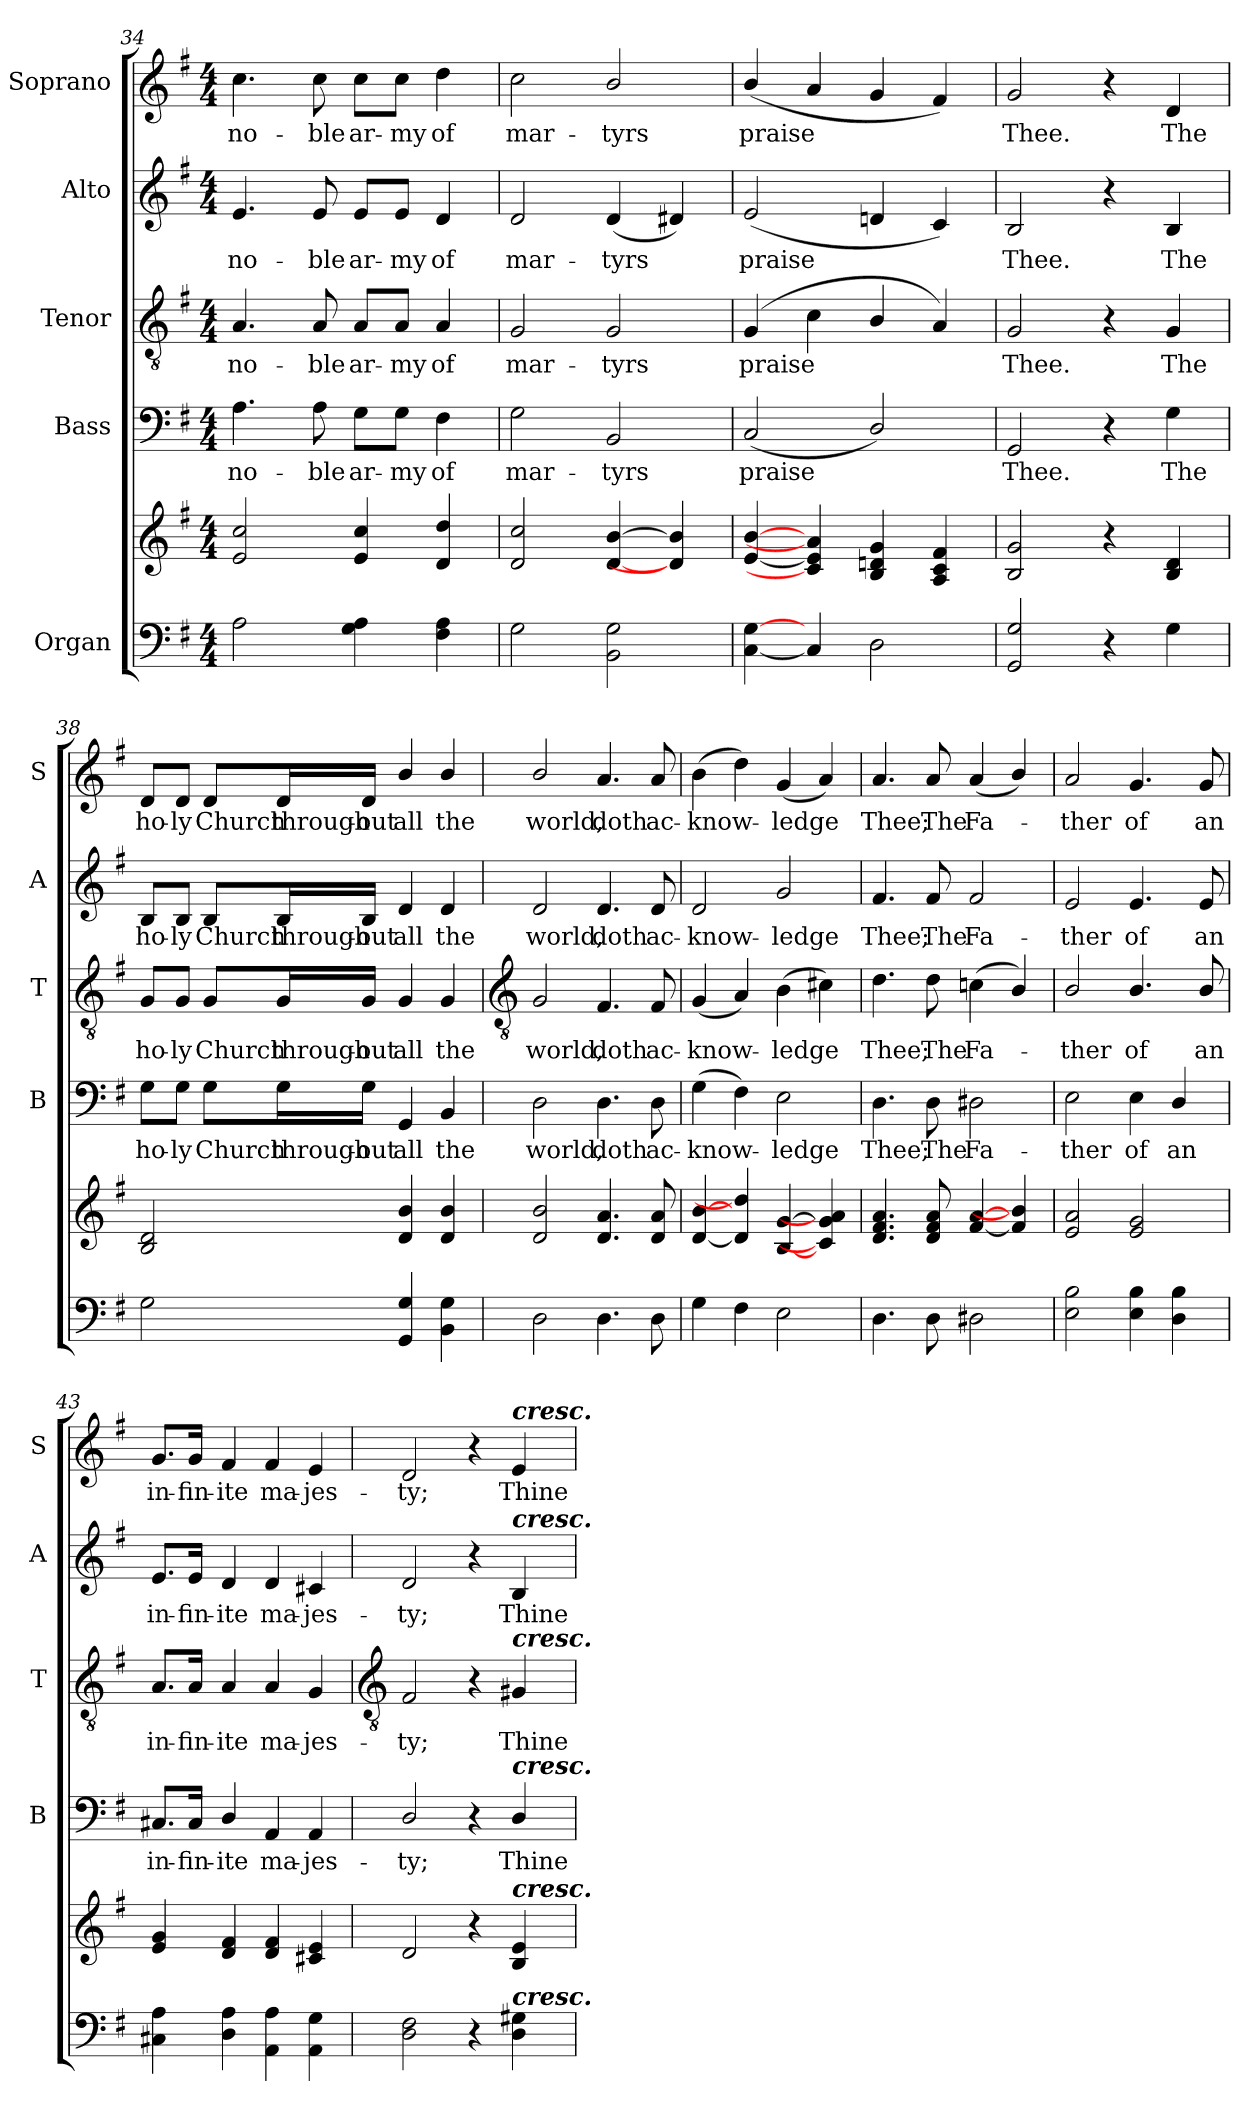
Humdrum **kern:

**kern	**kern	**kern	**text	**kern	**text	**kern	**text	**kern	**text
*part5	*part5	*part4	*part4	*part3	*part3	*part2	*part2	*part1	*part1
*staff6	*staff5	*staff4	*staff4	*staff3	*staff3	*staff2	*staff2	*staff1	*staff1
*I"Organ	*	*I"Bass	*	*I"Tenor	*	*I"Alto	*	*I"Soprano	*
*	*	*I'B	*	*I'T	*	*I'A	*	*I'S	*
!!LO:LB:g=z
*clefF4	*clefG2	*clefF4	*	*clefGv2	*	*clefG2	*	*clefG2	*
*k[f#]	*k[f#]	*k[f#]	*	*k[f#]	*	*k[f#]	*	*k[f#]	*
*G:	*G:	*G:	*	*G:	*	*G:	*	*G:	*
*M4/4	*M4/4	*M4/4	*	*M4/4	*	*M4/4	*	*M4/4	*
=34	=34	=34	=34	=34	=34	=34	=34	=34	=34
!	!	!	!LO:LY:b	!	!LO:LY:b	!	!LO:LY:b	!	!LO:LY:b
2A	2e/ 2cc/	4.A	no-	4.A	no-	4.e	no-	4.cc	no-
!	!	!	!LO:LY:b	!	!LO:LY:b	!	!LO:LY:b	!	!LO:LY:b
.	.	8A	-ble	8A	-ble	8e	-ble	8cc	-ble
!	!	!	!LO:LY:b	!	!LO:LY:b	!	!LO:LY:b	!	!LO:LY:b
4G 4A	4e/ 4cc/	8G\L	ar-	8A/L	ar-	8e/L	ar-	8cc\L	ar-
!	!	!	!LO:LY:b	!	!LO:LY:b	!	!LO:LY:b	!	!LO:LY:b
.	.	8G\J	-my	8A/J	-my	8e/J	-my	8cc\J	-my
!	!	!	!LO:LY:b	!	!LO:LY:b	!	!LO:LY:b	!	!LO:LY:b
4F# 4A	4d/ 4dd/	4F#	of	4A	of	4d	of	4dd	of
=35	=35	=35	=35	=35	=35	=35	=35	=35	=35
!	!	!	!LO:LY:b	!	!LO:LY:b	!	!LO:LY:b	!	!LO:LY:b
2G	2d/ 2cc/	2G	mar-	2G	mar-	2d	mar-	2cc	mar-
!	!	!	!LO:LY:b	!	!LO:LY:b	!	!LO:LY:b	!	!LO:LY:b
2BB\ 2G\	[4d [4b	2BB	-tyrs	2G	-tyrs	(<4d	-tyrs	2b/	-tyrs
.	4d#] 4b]	.	.	.	.	4d#X)	.	.	.
=36	=36	=36	=36	=36	=36	=36	=36	=36	=36
!	!	!	!LO:LY:b	!	!LO:LY:b	!	!LO:LY:b	!	!LO:LY:b
[4C [4G	[4e/ [4b/	(<2C	praise	(<4G	praise	(<2e	praise	(<4b/	praise
4C]	4c] 4e] 4a]	.	.	4c	.	.	.	4a	.
2D	4B 4dn 4g	2D/)	.	4B/	.	4dn	.	4g	.
.	4A 4c 4f#	.	.	4A)	.	4c)	.	4f#)	.
=37	=37	=37	=37	=37	=37	=37	=37	=37	=37
!	!	!	!LO:LY:b	!	!LO:LY:b	!	!LO:LY:b	!	!LO:LY:b
2GG 2G	2B 2g	2GG	Thee.	2G	Thee.	2B	Thee.	2g	Thee.
4r	4r	4r	.	4r	.	4r	.	4r	.
!	!	!	!LO:LY:b	!	!LO:LY:b	!	!LO:LY:b	!	!LO:LY:b
4G	4B 4d	4G	The	4G	The	4B	The	4d	The
=38	=38	=38	=38	=38	=38	=38	=38	=38	=38
!	!	!	!LO:LY:b	!	!LO:LY:b	!	!LO:LY:b	!	!LO:LY:b
2G	2B 2d	8G\L	ho-	8G/L	ho-	8B/L	ho-	8d/L	ho-
!	!	!	!LO:LY:b	!	!LO:LY:b	!	!LO:LY:b	!	!LO:LY:b
.	.	8G\J	-ly	8G/J	-ly	8B/J	-ly	8d/J	-ly
!	!	!	!LO:LY:b	!	!LO:LY:b	!	!LO:LY:b	!	!LO:LY:b
.	.	8G\L	Church	8G/L	Church	8B/L	Church	8d/L	Church
!	!	!	!LO:LY:b	!	!LO:LY:b	!	!LO:LY:b	!	!LO:LY:b
.	.	16G\L	through-	16G/L	through-	16B/L	through-	16d/L	through-
!	!	!	!LO:LY:b	!	!LO:LY:b	!	!LO:LY:b	!	!LO:LY:b
.	.	16G\JJ	-out	16G/JJ	-out	16B/JJ	-out	16d/JJ	-out
!	!	!	!LO:LY:b	!	!LO:LY:b	!	!LO:LY:b	!	!LO:LY:b
4GG 4G	4d/ 4b/	4GG	all	4G	all	4d	all	4b/	all
!	!	!	!LO:LY:b	!	!LO:LY:b	!	!LO:LY:b	!	!LO:LY:b
4BB 4G	4d/ 4b/	4BB	the	4G	the	4d	the	4b/	the
!!LO:LB:g=z
=39	=39	=39	=39	=39	=39	=39	=39	=39	=39
*	*	*	*	*clefGv2	*	*	*	*	*
!	!	!	!LO:LY:b	!	!LO:LY:b	!	!LO:LY:b	!	!LO:LY:b
2D	2d/ 2b/	2D	world,	2G	world,	2d	world,	2b/	world,
!	!	!	!LO:LY:b	!	!LO:LY:b	!	!LO:LY:b	!	!LO:LY:b
4.D	4.d 4.a	4.D	doth	4.F#	doth	4.d	doth	4.a	doth
!	!	!	!LO:LY:b	!	!LO:LY:b	!	!LO:LY:b	!	!LO:LY:b
8D	8d 8a	8D	ac-	8F#	ac-	8d	ac-	8a	ac-
=40	=40	=40	=40	=40	=40	=40	=40	=40	=40
!	!	!	!LO:LY:b	!	!LO:LY:b	!	!LO:LY:b	!	!LO:LY:b
4G	[4d/ [4b/	(>4G	-know-	(<4G	-know-	2d	-know-	(>4b	-know-
4F#	4d/] 4dd/]	4F#)	.	4A)	.	.	.	4dd)	.
!	!	!	!LO:LY:b	!	!LO:LY:b	!	!LO:LY:b	!	!LO:LY:b
2E	[4B [4g	2E	ledge	(>4B	ledge	2g	-ledge	(<4g	ledge
.	4c#] 4g] 4a]	.	.	4c#X)	.	.	.	4a)	.
=41	=41	=41	=41	=41	=41	=41	=41	=41	=41
!	!	!	!LO:LY:b	!	!LO:LY:b	!	!LO:LY:b	!	!LO:LY:b
4.D	4.d 4.f# 4.a	4.D	Thee;	4.d	Thee;	4.f#	Thee;	4.a	Thee;
!	!	!	!LO:LY:b	!	!LO:LY:b	!	!LO:LY:b	!	!LO:LY:b
8D	8d 8f# 8a	8D	The	8d	The	8f#	The	8a	The
!	!	!	!LO:LY:b	!	!LO:LY:b	!	!LO:LY:b	!	!LO:LY:b
2D#X	[4f# [4a	2D#X	Fa-	(<4cn	Fa-	2f#	Fa-	(<4a	Fa-
.	4f#/] 4b/]	.	.	4B/)	.	.	.	4b/)	.
=42	=42	=42	=42	=42	=42	=42	=42	=42	=42
!	!	!	!LO:LY:b	!	!LO:LY:b	!	!LO:LY:b	!	!LO:LY:b
2E 2B	2e 2a	2E	-ther	2B/	ther	2e	-ther	2a	ther
!	!	!	!LO:LY:b	!	!LO:LY:b	!	!LO:LY:b	!	!LO:LY:b
4E 4B	2e 2g	4E	of	4.B/	of	4.e	of	4.g	of
!	!	!	!LO:LY:b	!	!	!	!	!	!
4D\ 4B\	.	4D/	an	.	.	.	.	.	.
!	!	!	!	!	!LO:LY:b	!	!LO:LY:b	!	!LO:LY:b
.	.	.	.	8B/	an	8e	an	8g	an
=43	=43	=43	=43	=43	=43	=43	=43	=43	=43
!	!	!	!LO:LY:b	!	!LO:LY:b	!	!LO:LY:b	!	!LO:LY:b
4C#X\ 4A\	4e 4g	8.C#X/L	in-	8.A/L	in-	8.e/L	in-	8.g/L	in-
!	!	!	!LO:LY:b	!	!LO:LY:b	!	!LO:LY:b	!	!LO:LY:b
.	.	16C#/Jk	-fin-	16A/Jk	-fin-	16e/Jk	-fin-	16g/Jk	-fin-
!	!	!	!LO:LY:b	!	!LO:LY:b	!	!LO:LY:b	!	!LO:LY:b
4D\ 4A\	4d 4f#	4D/	-ite	4A	-ite	4d	-ite	4f#	-ite
!	!	!	!LO:LY:b	!	!LO:LY:b	!	!LO:LY:b	!	!LO:LY:b
4AA\ 4A\	4d 4f#	4AA	ma-	4A	ma-	4d	ma-	4f#	ma-
!	!	!	!LO:LY:b	!	!LO:LY:b	!	!LO:LY:b	!	!LO:LY:b
4AA\ 4G\	4c#X 4e	4AA	-jes-	4G	-jes-	4c#X	-jes-	4e	-jes-
!!LO:LB:g=z
=44	=44	=44	=44	=44	=44	=44	=44	=44	=44
*	*	*	*	*clefGv2	*	*	*	*	*
!	!	!	!LO:LY:b	!	!LO:LY:b	!	!LO:LY:b	!	!LO:LY:b
2D\ 2F#\	2d	2D/	-ty;	2F#	-ty;	2d	-ty;	2d	-ty;
4r	4r	4r	.	4r	.	4r	.	4r	.
!	!	!	!	!	!	!	!	!LO:TX:a:Bi:t=cresc.	!
!	!	!	!	!	!	!LO:TX:a:Bi:t=cresc.	!	!	!
!	!	!	!	!LO:TX:a:Bi:t=cresc.	!	!	!	!	!
!	!	!LO:TX:a:Bi:t=cresc.	!	!	!	!	!	!	!
!	!LO:TX:a:Bi:t=cresc.	!	!	!	!	!	!	!	!
!LO:TX:a:Bi:t=cresc.	!	!	!	!	!	!	!	!	!
!	!	!	!LO:LY:b	!	!LO:LY:b	!	!LO:LY:b	!	!LO:LY:b
4D\ 4G#X\	4B 4e	4D/	Thine	4G#X	Thine	4B	Thine	4e	Thine
=	=	=	=	=	=	=	=	=	=
*-	*-	*-	*-	*-	*-	*-	*-	*-	*-
